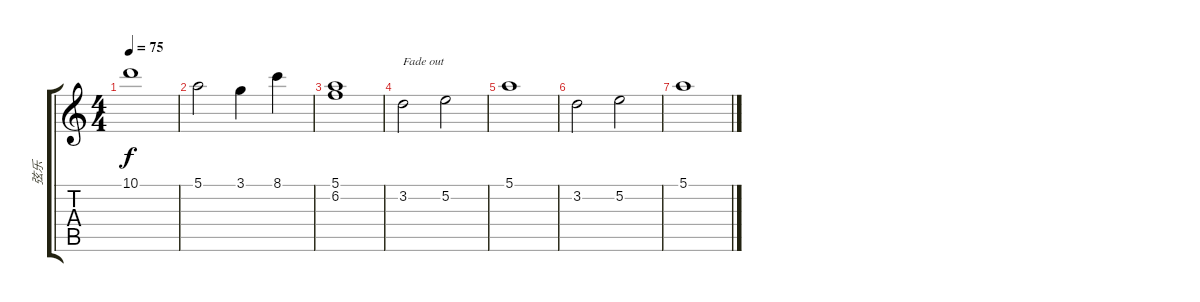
\track ("弦乐" "弦乐") {instrument stringensemble1}
\staff {score tabs}
\tuning (E5 B4 G4 D4 A3 E3) {hide}
\ts (4 4)
\tempo 75
\clef g2
\ks c
10.1.1{dy f} |
5.1.2 3.1.4 8.1.4 |
(5.1 6.2).1 |
3.2.2{txt "Fade out" volume 5} 5.2.2 |
5.1.1 |
3.2.2{volume 0} 5.2.2 |
5.1.1
